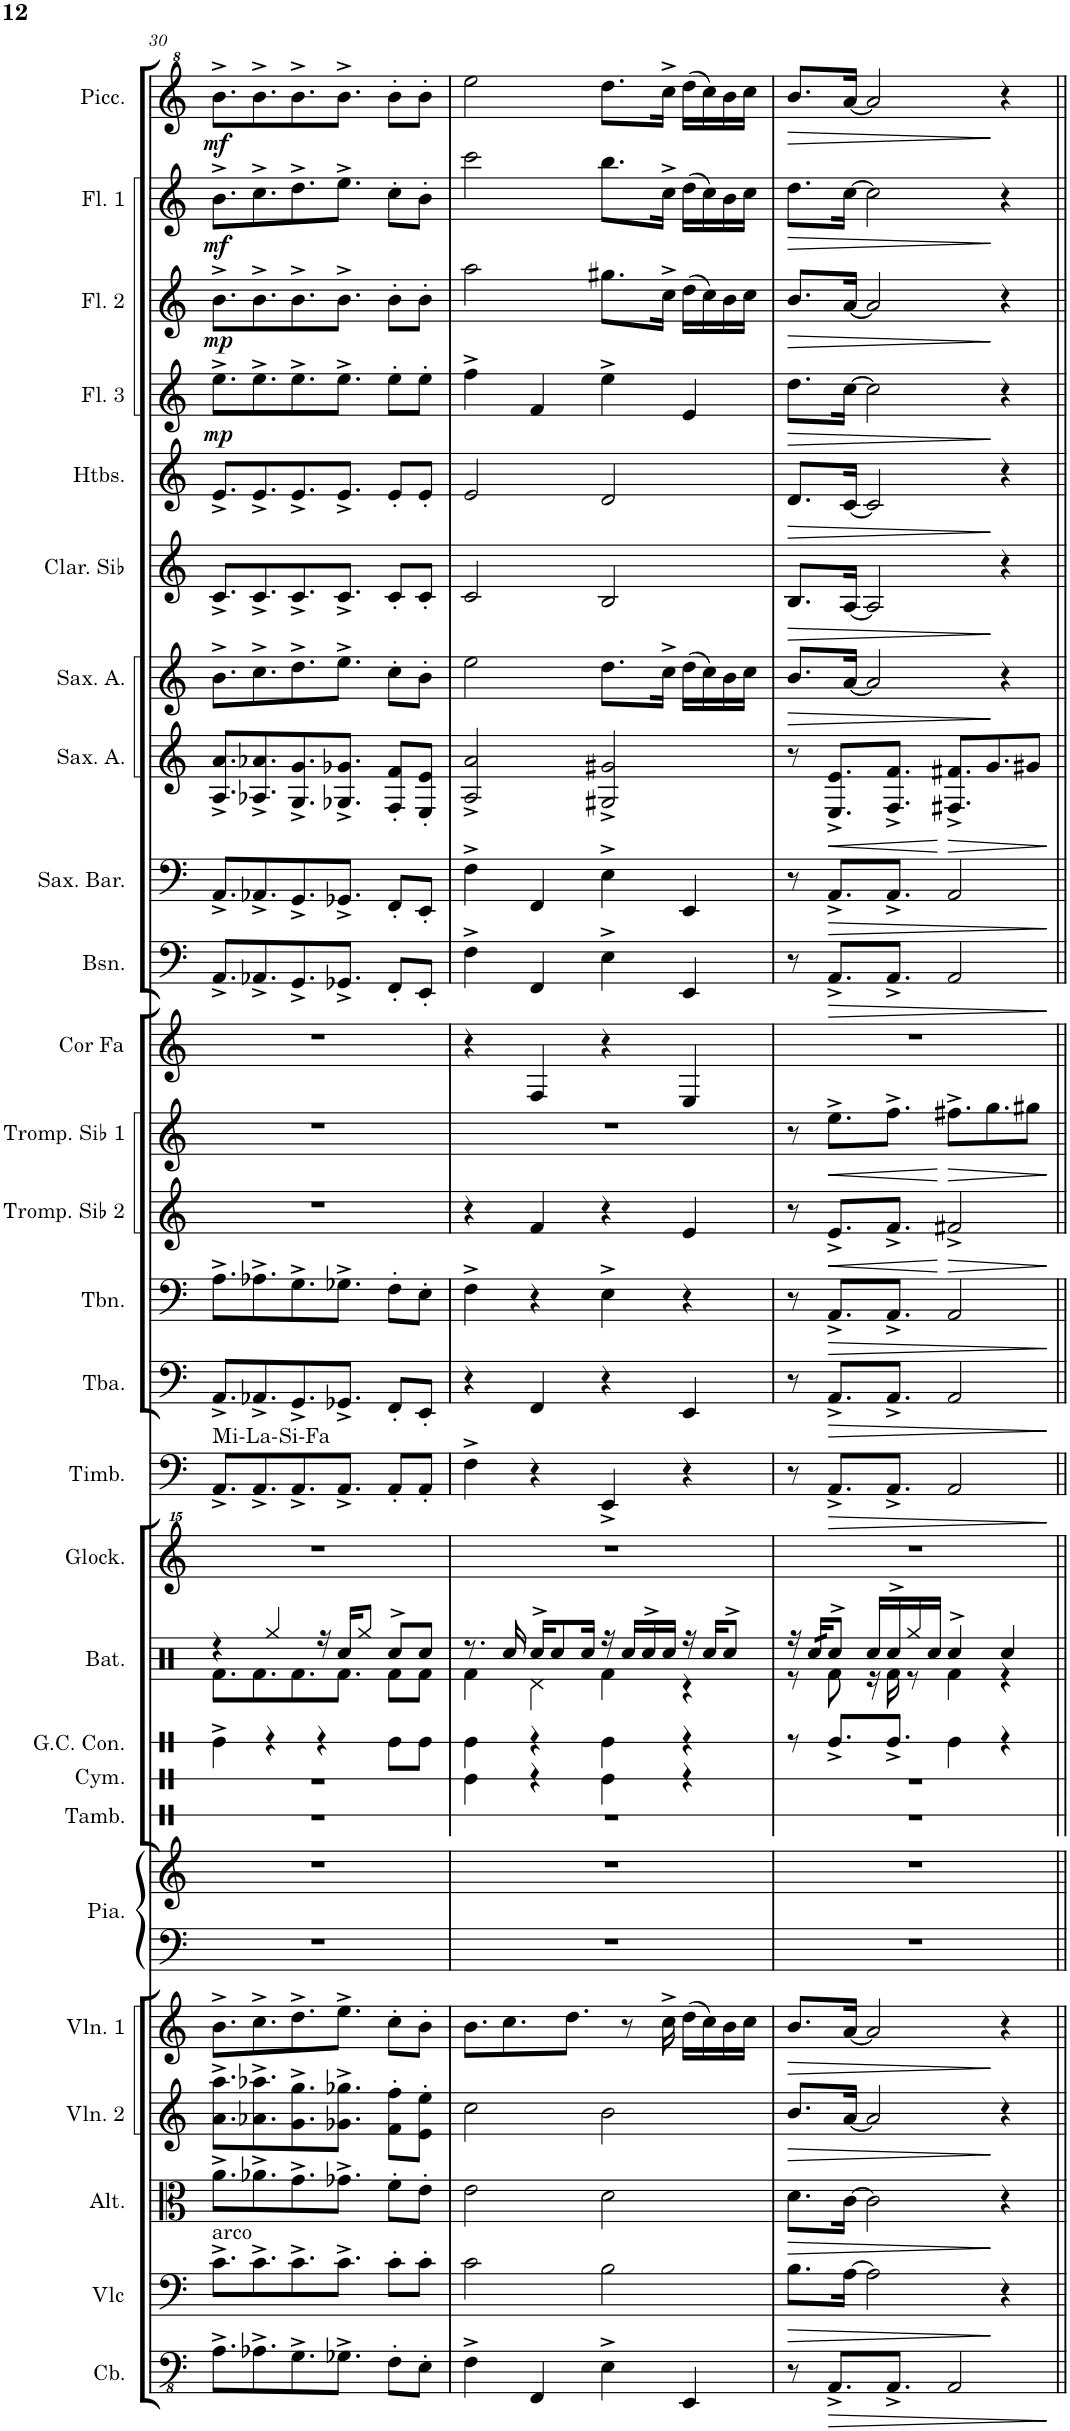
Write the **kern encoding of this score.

**kern	**dynam	**kern	**dynam	**kern	**dynam	**kern	**dynam	**kern	**dynam	**kern	**kern	**kern	**kern	**kern	**kern	**dynam	**kern	**dynam	**kern	**dynam	**kern	**dynam	**kern	**dynam	**kern	**kern	**dynam	**kern	**dynam	**kern	**dynam	**kern	**dynam	**kern	**dynam	**kern	**dynam	**kern	**dynam	**kern	**dynam	**kern	**dynam	**kern	**dynam
*part25	*part25	*part24	*part24	*part23	*part23	*part22	*part22	*part21	*part21	*part20	*part20	*part19	*part18	*part17	*part16	*part16	*part15	*part15	*part14	*part14	*part13	*part13	*part12	*part12	*part11	*part10	*part10	*part9	*part9	*part8	*part8	*part7	*part7	*part6	*part6	*part5	*part5	*part4	*part4	*part3	*part3	*part2	*part2	*part1	*part1
*staff26	*staff26	*staff25	*staff25	*staff24	*staff24	*staff23	*staff23	*staff22	*staff22	*staff21	*staff20	*staff19	*staff18	*staff17	*staff16	*staff16	*staff15	*staff15	*staff14	*staff14	*staff13	*staff13	*staff12	*staff12	*staff11	*staff10	*staff10	*staff9	*staff9	*staff8	*staff8	*staff7	*staff7	*staff6	*staff6	*staff5	*staff5	*staff4	*staff4	*staff3	*staff3	*staff2	*staff2	*staff1	*staff1
*I"Contrebasse	*	*I"Violoncelle	*	*I"Alto	*	*I"Violon 2	*	*I"Violon 1	*	*I"Piano	*	*I"Grosse caisse de concert	*I"Batterie	*I"Glockenspiel	*I"Timbales	*	*I"Tuba	*	*I"Trombone	*	*I"Trompette en Sib 2	*	*I"Trompette en Sib 1	*	*I"Cor en Fa	*I"Basson	*	*I"Saxophone Baryton	*	*I"Saxophone Alto	*	*I"Sax. Solo	*	*I"Clarinette en Sib	*	*I"Hautbois	*	*I"Flûte 3	*	*I"Flûte 2	*	*I"Flûte 1	*	*I"Piccolo	*
*I'Cb.	*	*I'Vlc	*	*I'Alt.	*	*I'Vln. 2	*	*I'Vln. 1	*	*I'Pia.	*	*I'G.C. Con.	*I'Bat.	*I'Glock.	*I'Timb.	*	*I'Tba.	*	*I'Tbn.	*	*I'Tromp. Sib 2	*	*I'Tromp. Sib 1	*	*I'Cor Fa	*I'Bsn.	*	*I'Sax. Bar.	*	*I'Sax. A.	*	*	*	*I'Clar. Sib	*	*I'Htbs.	*	*I'Fl. 3	*	*I'Fl. 2	*	*I'Fl. 1	*	*I'Picc.	*
!!LO:PB:g=z
*clefFv4	*	*clefF4	*	*clefC3	*	*clefG2	*	*clefG2	*	*clefF4	*clefG2	*clefX	*clefX	*clefG^^2	*clefF4	*	*clefF4	*	*clefF4	*	*clefG2	*	*clefG2	*	*clefG2	*clefF4	*	*clefF4	*	*clefG2	*	*clefG2	*	*clefG2	*	*clefG2	*	*clefG2	*	*clefG2	*	*clefG2	*	*clefG^2	*
*ITrd7c12	*	*	*	*	*	*	*	*	*	*	*	*	*	*	*	*	*	*	*	*	*ITrd1c2	*	*ITrd1c2	*	*ITrd4c7	*	*	*ITrd12c21	*	*ITrd5c9	*	*ITrd5c9	*	*ITrd1c2	*	*	*	*	*	*	*	*	*	*ITrd-7c-12	*
*k[]	*	*k[]	*	*k[]	*	*k[]	*	*k[]	*	*k[]	*k[]	*k[]	*k[]	*k[]	*k[]	*	*k[]	*	*k[]	*	*k[]	*	*k[]	*	*k[]	*k[]	*	*k[]	*	*k[]	*	*k[]	*	*k[]	*	*k[]	*	*k[]	*	*k[]	*	*k[]	*	*k[]	*
*M4/4	*	*M4/4	*	*M4/4	*	*M4/4	*	*M4/4	*	*M4/4	*M4/4	*M4/4	*M4/4	*M4/4	*M4/4	*	*M4/4	*	*M4/4	*	*M4/4	*	*M4/4	*	*M4/4	*M4/4	*	*M4/4	*	*M4/4	*	*M4/4	*	*M4/4	*	*M4/4	*	*M4/4	*	*M4/4	*	*M4/4	*	*M4/4	*
*met(c)	*	*met(c)	*	*met(c)	*	*met(c)	*	*met(c)	*	*met(c)	*met(c)	*met(c)	*met(c)	*met(c)	*met(c)	*	*met(c)	*	*met(c)	*	*met(c)	*	*met(c)	*	*met(c)	*met(c)	*	*met(c)	*	*met(c)	*	*met(c)	*	*met(c)	*	*met(c)	*	*met(c)	*	*met(c)	*	*met(c)	*	*met(c)	*
=30	=30	=30	=30	=30	=30	=30	=30	=30	=30	=30	=30	=30	=30	=30	=30	=30	=30	=30	=30	=30	=30	=30	=30	=30	=30	=30	=30	=30	=30	=30	=30	=30	=30	=30	=30	=30	=30	=30	=30	=30	=30	=30	=30	=30	=30
*	*	*	*	*	*	*	*	*	*	*	*	*	*^	*	*	*	*	*	*	*	*	*	*	*	*	*	*	*	*	*	*	*	*	*	*	*	*	*	*	*	*	*	*	*	*
!	!	!	!	!	!	!	!	!	!	!	!	!	!	!	!	!LO:TX:a:t=Mi-La-Si-Fa	!	!	!	!	!	!	!	!	!	!	!	!	!	!	!	!	!	!	!	!	!	!	!	!	!	!	!	!	!	!
!	!	!LO:TX:a:t=arco	!	!	!	!	!	!	!	!	!	!	!	!	!	!	!	!	!	!	!	!	!	!	!	!	!	!	!	!	!	!	!	!	!	!	!	!	!	!	!	!	!	!	!	!
!	!	!	!	!	!	!	!	!	!	!	!	!	!	!	!	!	!	!	!	!	!	!	!	!	!	!	!	!	!	!	!	!	!	!	!	!	!	!	!	!LO:DY:b	!	!LO:DY:b	!	!LO:DY:b	!	!LO:DY:b
8.AA^\L	.	8.c^\L	.	8.a^\L	.	8.a\^ 8.aa\^L	.	8.b^\L	.	1r	1r	4Re^\	4r	8.Rf\L	1r	8.AA^/L	.	8.AA^/L	.	8.A^\L	.	1r	.	1r	.	1r	8.AA^/L	.	8.AA^/L	.	8.A/^ 8.a/^L	.	8.b^\L	.	8.c^/L	.	8.e^/L	.	8.ee^\L	mp	8.b^\L	mp	8.b^\L	mf	8.bb^\L	mf
8.AA-X^\	.	8.c^\	.	8.a-X^\	.	8.a-X\^ 8.aa-X\^	.	8.cc^\	.	.	.	.	.	8.Rf\	.	8.AA^/	.	8.AA-X^/	.	8.A-X^\	.	.	.	.	.	.	8.AA-X^/	.	8.AA-X^/	.	8.A-X/^ 8.a-X/^	.	8.cc^\	.	8.c^/	.	8.e^/	.	8.ee^\	.	8.b^\	.	8.cc^\	.	8.bb^\	.
.	.	.	.	.	.	.	.	.	.	.	.	4r	4Rgg/	.	.	.	.	.	.	.	.	.	.	.	.	.	.	.	.	.	.	.	.	.	.	.	.	.	.	.	.	.	.	.	.	.
8.GG^\	.	8.c^\	.	8.g^\	.	8.g\^ 8.gg\^	.	8.dd^\	.	.	.	.	.	8.Rf\	.	8.AA^/	.	8.GG^/	.	8.G^\	.	.	.	.	.	.	8.GG^/	.	8.GG^/	.	8.G/^ 8.g/^	.	8.dd^\	.	8.c^/	.	8.e^/	.	8.ee^\	.	8.b^\	.	8.dd^\	.	8.bb^\	.
.	.	.	.	.	.	.	.	.	.	.	.	4r	16r	.	.	.	.	.	.	.	.	.	.	.	.	.	.	.	.	.	.	.	.	.	.	.	.	.	.	.	.	.	.	.	.	.
8.GG-X^\J	.	8.c^\J	.	8.g-X^\J	.	8.g-X\^ 8.gg-X\^J	.	8.ee^\J	.	.	.	.	16Rcc/KL	8.Rf\J	.	8.AA^/J	.	8.GG-X^/J	.	8.G-X^\J	.	.	.	.	.	.	8.GG-X^/J	.	8.GG-X^/J	.	8.G-X/^ 8.g-X/^J	.	8.ee^\J	.	8.c^/J	.	8.e^/J	.	8.ee^\J	.	8.b^\J	.	8.ee^\J	.	8.bb^\J	.
.	.	.	.	.	.	.	.	.	.	.	.	.	8Rgg/J	.	.	.	.	.	.	.	.	.	.	.	.	.	.	.	.	.	.	.	.	.	.	.	.	.	.	.	.	.	.	.	.	.
8FF'\L	.	8c'\L	.	8f'\L	.	8f\' 8ff\'L	.	8cc'\L	.	.	.	8Re\L	8Rcc^/L	8Rf\L	.	8AA'/L	.	8FF'/L	.	8F'\L	.	.	.	.	.	.	8FF'/L	.	8FF'/L	.	8F/' 8f/'L	.	8cc'\L	.	8c'/L	.	8e'/L	.	8ee'\L	.	8b'\L	.	8cc'\L	.	8bb'\L	.
8EE'\J	.	8c'\J	.	8e'\J	.	8e\' 8ee\'J	.	8b'\J	.	.	.	8Re\J	8Rcc/J	8Rf\J	.	8AA'/J	.	8EE'/J	.	8E'\J	.	.	.	.	.	.	8EE'/J	.	8EE'/J	.	8E/' 8e/'J	.	8b'\J	.	8c'/J	.	8e'/J	.	8ee'\J	.	8b'\J	.	8b'\J	.	8bb'\J	.
=31	=31	=31	=31	=31	=31	=31	=31	=31	=31	=31	=31	=31	=31	=31	=31	=31	=31	=31	=31	=31	=31	=31	=31	=31	=31	=31	=31	=31	=31	=31	=31	=31	=31	=31	=31	=31	=31	=31	=31	=31	=31	=31	=31	=31	=31	=31
4FF^\	.	2c\	.	2e\	.	2cc\	.	8.b\L	.	1r	1r	4Re\	8.r	4Rf\	1r	4F^\	.	4r	.	4F^\	.	4r	.	1r	.	4r	4F^\	.	4F^\	.	2A/^ 2a/^	.	2ee\	.	2c/	.	2e/	.	4ff^\	.	2aa\	.	2ccc\	.	2eee\	.
.	.	.	.	.	.	.	.	8.cc\	.	.	.	.	16Rcc/	.	.	.	.	.	.	.	.	.	.	.	.	.	.	.	.	.	.	.	.	.	.	.	.	.	.	.	.	.	.	.	.	.
4FFF/	.	.	.	.	.	.	.	.	.	.	.	4r	16Rcc^/KL	4Rd\	.	4r	.	4FF/	.	4r	.	4f/	.	.	.	4F/	4FF/	.	4FF/	.	.	.	.	.	.	.	.	.	4f/	.	.	.	.	.	.	.
.	.	.	.	.	.	.	.	.	.	.	.	.	8Rcc/	.	.	.	.	.	.	.	.	.	.	.	.	.	.	.	.	.	.	.	.	.	.	.	.	.	.	.	.	.	.	.	.	.
.	.	.	.	.	.	.	.	8.dd\J	.	.	.	.	.	.	.	.	.	.	.	.	.	.	.	.	.	.	.	.	.	.	.	.	.	.	.	.	.	.	.	.	.	.	.	.	.	.
.	.	.	.	.	.	.	.	.	.	.	.	.	16Rcc/Jk	.	.	.	.	.	.	.	.	.	.	.	.	.	.	.	.	.	.	.	.	.	.	.	.	.	.	.	.	.	.	.	.	.
4EE^\	.	2B\	.	2d\	.	2b\	.	.	.	.	.	4Re\	16r	4Rf\	.	4EE^/	.	4r	.	4E^\	.	4r	.	.	.	4r	4E^\	.	4E^\	.	2G#X/^ 2g#X/^	.	8.dd\L	.	2B/	.	2d/	.	4ee^\	.	8.gg#X\L	.	8.bb\L	.	8.ddd\L	.
.	.	.	.	.	.	.	.	8r	.	.	.	.	16Rcc/LL	.	.	.	.	.	.	.	.	.	.	.	.	.	.	.	.	.	.	.	.	.	.	.	.	.	.	.	.	.	.	.	.	.
.	.	.	.	.	.	.	.	.	.	.	.	.	16Rcc^/	.	.	.	.	.	.	.	.	.	.	.	.	.	.	.	.	.	.	.	.	.	.	.	.	.	.	.	.	.	.	.	.	.
.	.	.	.	.	.	.	.	16cc^\	.	.	.	.	16Rcc/JJ	.	.	.	.	.	.	.	.	.	.	.	.	.	.	.	.	.	.	.	16cc^\Jk	.	.	.	.	.	.	.	16cc^\Jk	.	16cc^\Jk	.	16ccc^\Jk	.
4EEE/	.	.	.	.	.	.	.	(16dd\LL	.	.	.	4r	16r	4r	.	4r	.	4EE/	.	4r	.	4e/	.	.	.	4E/	4EE/	.	4EE/	.	.	.	(16dd\LL	.	.	.	.	.	4e/	.	(16dd\LL	.	(16dd\LL	.	(16ddd\LL	.
.	.	.	.	.	.	.	.	16cc\)	.	.	.	.	16Rcc/KL	.	.	.	.	.	.	.	.	.	.	.	.	.	.	.	.	.	.	.	16cc\)	.	.	.	.	.	.	.	16cc\)	.	16cc\)	.	16ccc\)	.
.	.	.	.	.	.	.	.	16b\	.	.	.	.	8Rcc^/J	.	.	.	.	.	.	.	.	.	.	.	.	.	.	.	.	.	.	.	16b\	.	.	.	.	.	.	.	16b\	.	16b\	.	16bb\	.
.	.	.	.	.	.	.	.	16cc\JJ	.	.	.	.	.	.	.	.	.	.	.	.	.	.	.	.	.	.	.	.	.	.	.	.	16cc\JJ	.	.	.	.	.	.	.	16cc\JJ	.	16cc\JJ	.	16ccc\JJ	.
=32	=32	=32	=32	=32	=32	=32	=32	=32	=32	=32	=32	=32	=32	=32	=32	=32	=32	=32	=32	=32	=32	=32	=32	=32	=32	=32	=32	=32	=32	=32	=32	=32	=32	=32	=32	=32	=32	=32	=32	=32	=32	=32	=32	=32	=32	=32
!	!	!	!LO:HP:b	!	!LO:HP:b	!	!LO:HP:b	!	!LO:HP:b	!	!	!	!	!	!	!	!	!	!	!	!	!	!	!	!	!	!	!	!	!	!	!	!	!LO:HP:b	!	!LO:HP:b	!	!LO:HP:b	!	!LO:HP:b	!	!LO:HP:b	!	!LO:HP:b	!	!LO:HP:b
8r	.	8.B\L	>	8.d\L	>	8.b/L	>	8.b/L	>	1r	1r	8r	16r	8r	1r	8r	.	8r	.	8r	.	8r	.	8r	.	1r	8r	.	8r	.	8r	.	8.b/L	>	8.B/L	>	8.d/L	>	8.dd\L	>	8.b/L	>	8.dd\L	>	8.bb/L	>
*	*	*	*	*	*	*	*	*	*	*	*	*	*tremolo	*	*	*	*	*	*	*	*	*	*	*	*	*	*	*	*	*	*	*	*	*	*	*	*	*	*	*	*	*	*	*	*	*
.	.	.	.	.	.	.	.	.	.	.	.	.	32Rcc/LLL	.	.	.	.	.	.	.	.	.	.	.	.	.	.	.	.	.	.	.	.	.	.	.	.	.	.	.	.	.	.	.	.	.
.	.	.	.	.	.	.	.	.	.	.	.	.	32Rcc/	.	.	.	.	.	.	.	.	.	.	.	.	.	.	.	.	.	.	.	.	.	.	.	.	.	.	.	.	.	.	.	.	.
*	*	*	*	*	*	*	*	*	*	*	*	*	*Xtremolo	*	*	*	*	*	*	*	*	*	*	*	*	*	*	*	*	*	*	*	*	*	*	*	*	*	*	*	*	*	*	*	*	*
!	!LO:HP:b	!	!	!	!	!	!	!	!	!	!	!	!	!	!	!	!LO:HP:b	!	!LO:HP:b	!	!LO:HP:b	!	!LO:HP:b	!	!LO:HP:b	!	!	!LO:HP:b	!	!LO:HP:b	!	!LO:HP:b	!	!	!	!	!	!	!	!	!	!	!	!	!	!
8.AAA^/L	>	.	.	.	.	.	.	.	.	.	.	8.Re^/L	8Rcc^/J	8Rf\	.	8.AA^/L	>	8.AA^/L	>	8.AA^/L	>	8.e^/L	<	8.ee^\L	<	.	8.AA^/L	>	8.AA^/L	>	8.E/^ 8.e/^L	<	.	.	.	.	.	.	.	.	.	.	.	.	.	.
.	.	[16A\Jk	.	[16c\Jk	.	[16a/Jk	.	[16a/Jk	.	.	.	.	.	.	.	.	.	.	.	.	.	.	.	.	.	.	.	.	.	.	.	.	[16a/Jk	.	[16A/Jk	.	[16c/Jk	.	[16cc\Jk	.	[16a/Jk	.	[16cc\Jk	.	[16aa/Jk	.
.	.	2A\]	.	2c\]	.	2a/]	.	2a/]	.	.	.	.	16Rcc/LL	16r	.	.	.	.	.	.	.	.	.	.	.	.	.	.	.	.	.	.	2a/]	.	2A/]	.	2c/]	.	2cc\]	.	2a/]	.	2cc\]	.	2aa/]	.
8.AAA^/J	.	.	.	.	.	.	.	.	.	.	.	8.Re^/J	16Rcc^/	16Rf\	.	8.AA^/J	.	8.AA^/J	.	8.AA^/J	.	8.f^/J	.	8.ff^\J	.	.	8.AA^/J	.	8.AA^/J	.	8.F/^ 8.f/^J	.	.	.	.	.	.	.	.	.	.	.	.	.	.	.
.	.	.	.	.	.	.	.	.	.	.	.	.	16Rgg/	8r	.	.	.	.	.	.	.	.	.	.	.	.	.	.	.	.	.	.	.	.	.	.	.	.	.	.	.	.	.	.	.	.
.	.	.	.	.	.	.	.	.	.	.	.	.	16Rcc/JJ	.	.	.	.	.	.	.	.	.	.	.	.	.	.	.	.	.	.	.	.	.	.	.	.	.	.	.	.	.	.	.	.	.
!	!	!	!	!	!	!	!	!	!	!	!	!	!	!	!	!	!	!	!	!	!	!	!LO:HP:n=1:b	!	!LO:HP:n=1:b	!	!	!	!	!	!	!LO:HP:n=1:b	!	!	!	!	!	!	!	!	!	!	!	!	!	!
2AAA/	.	.	.	.	.	.	.	.	.	.	.	4Re\	4Rcc^/	4Rf\	.	2AA/	.	2AA/	.	2AA/	.	2f#X^/	[ >	8.ff#X^\L	[ >	.	2AA/	.	2AA/	.	8.F#X/^ 8.f#X/^L	[ >	.	.	.	.	.	.	.	.	.	.	.	.	.	.
.	.	.	.	.	.	.	.	.	.	.	.	.	.	.	.	.	.	.	.	.	.	.	.	8.gg\	.	.	.	.	.	.	8.g/	.	.	.	.	.	.	.	.	.	.	.	.	.	.	.
.	.	4r	]	4r	]	4r	]	4r	]	.	.	4r	4Rcc/	4r	.	.	.	.	.	.	.	.	.	.	.	.	.	.	.	.	.	.	4r	]	4r	]	4r	]	4r	]	4r	]	4r	]	4r	]
.	.	.	.	.	.	.	.	.	.	.	.	.	.	.	.	.	.	.	.	.	.	.	.	8gg#X\J	.	.	.	.	.	.	8g#X/J	.	.	.	.	.	.	.	.	.	.	.	.	.	.	.
*	*	*	*	*	*	*	*	*	*	*	*	*	*v	*v	*	*	*	*	*	*	*	*	*	*	*	*	*	*	*	*	*	*	*	*	*	*	*	*	*	*	*	*	*	*	*	*
.	]	.	.	.	.	.	.	.	.	.	.	.	.	.	.	]	.	]	.	]	.	]	.	]	.	.	]	.	]	.	]	.	.	.	.	.	.	.	.	.	.	.	.	.	.
=||	=||	=||	=||	=||	=||	=||	=||	=||	=||	=||	=||	=||	=||	=||	=||	=||	=||	=||	=||	=||	=||	=||	=||	=||	=||	=||	=||	=||	=||	=||	=||	=||	=||	=||	=||	=||	=||	=||	=||	=||	=||	=||	=||	=||	=||
*-	*-	*-	*-	*-	*-	*-	*-	*-	*-	*-	*-	*-	*-	*-	*-	*-	*-	*-	*-	*-	*-	*-	*-	*-	*-	*-	*-	*-	*-	*-	*-	*-	*-	*-	*-	*-	*-	*-	*-	*-	*-	*-	*-	*-	*-
